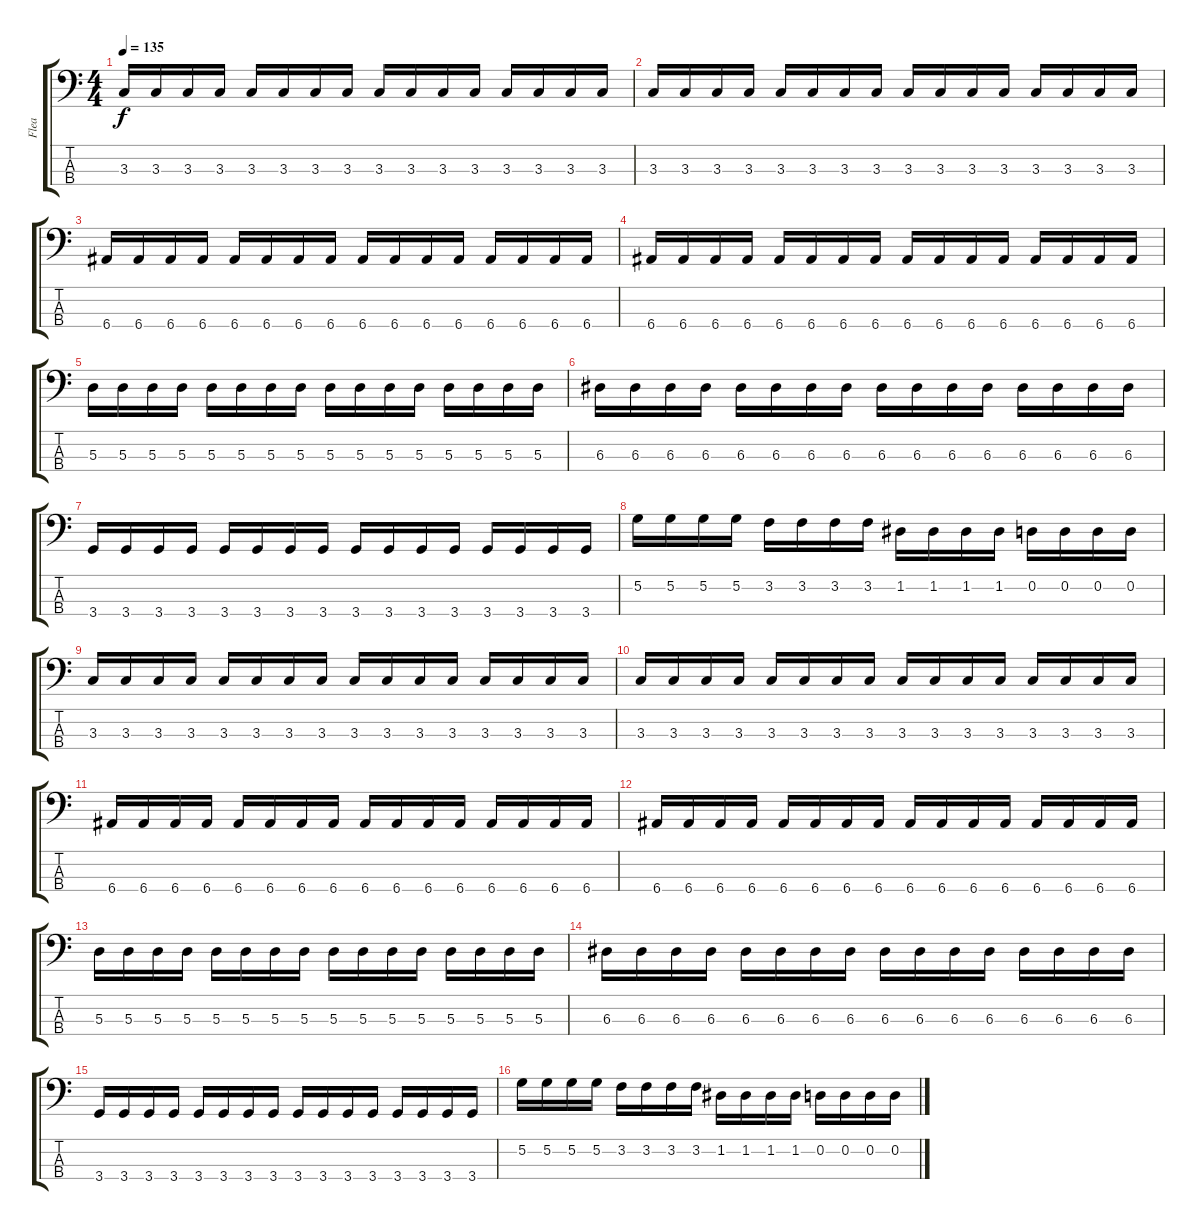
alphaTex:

\track ("Flea" "Flea") {instrument electricbasspick}
\staff {score tabs}
\tuning (G2 D2 A1 E1) {hide}
\ts (4 4)
\tempo 135
\clef f4
\ks c
3.3.16{dy f} 3.3.16 3.3.16 3.3.16 3.3.16 3.3.16 3.3.16 3.3.16 3.3.16 3.3.16 3.3.16 3.3.16 3.3.16 3.3.16 3.3.16 3.3.16 |
3.3.16 3.3.16 3.3.16 3.3.16 3.3.16 3.3.16 3.3.16 3.3.16 3.3.16 3.3.16 3.3.16 3.3.16 3.3.16 3.3.16 3.3.16 3.3.16 |
6.4.16 6.4.16 6.4.16 6.4.16 6.4.16 6.4.16 6.4.16 6.4.16 6.4.16 6.4.16 6.4.16 6.4.16 6.4.16 6.4.16 6.4.16 6.4.16 |
6.4.16 6.4.16 6.4.16 6.4.16 6.4.16 6.4.16 6.4.16 6.4.16 6.4.16 6.4.16 6.4.16 6.4.16 6.4.16 6.4.16 6.4.16 6.4.16 |
5.3.16 5.3.16 5.3.16 5.3.16 5.3.16 5.3.16 5.3.16 5.3.16 5.3.16 5.3.16 5.3.16 5.3.16 5.3.16 5.3.16 5.3.16 5.3.16 |
6.3.16 6.3.16 6.3.16 6.3.16 6.3.16 6.3.16 6.3.16 6.3.16 6.3.16 6.3.16 6.3.16 6.3.16 6.3.16 6.3.16 6.3.16 6.3.16 |
3.4.16 3.4.16 3.4.16 3.4.16 3.4.16 3.4.16 3.4.16 3.4.16 3.4.16 3.4.16 3.4.16 3.4.16 3.4.16 3.4.16 3.4.16 3.4.16 |
5.2.16 5.2.16 5.2.16 5.2.16 3.2.16 3.2.16 3.2.16 3.2.16 1.2.16 1.2.16 1.2.16 1.2.16 0.2.16 0.2.16 0.2.16 0.2.16 |
3.3.16 3.3.16 3.3.16 3.3.16 3.3.16 3.3.16 3.3.16 3.3.16 3.3.16 3.3.16 3.3.16 3.3.16 3.3.16 3.3.16 3.3.16 3.3.16 |
3.3.16 3.3.16 3.3.16 3.3.16 3.3.16 3.3.16 3.3.16 3.3.16 3.3.16 3.3.16 3.3.16 3.3.16 3.3.16 3.3.16 3.3.16 3.3.16 |
6.4.16 6.4.16 6.4.16 6.4.16 6.4.16 6.4.16 6.4.16 6.4.16 6.4.16 6.4.16 6.4.16 6.4.16 6.4.16 6.4.16 6.4.16 6.4.16 |
6.4.16 6.4.16 6.4.16 6.4.16 6.4.16 6.4.16 6.4.16 6.4.16 6.4.16 6.4.16 6.4.16 6.4.16 6.4.16 6.4.16 6.4.16 6.4.16 |
5.3.16 5.3.16 5.3.16 5.3.16 5.3.16 5.3.16 5.3.16 5.3.16 5.3.16 5.3.16 5.3.16 5.3.16 5.3.16 5.3.16 5.3.16 5.3.16 |
6.3.16 6.3.16 6.3.16 6.3.16 6.3.16 6.3.16 6.3.16 6.3.16 6.3.16 6.3.16 6.3.16 6.3.16 6.3.16 6.3.16 6.3.16 6.3.16 |
3.4.16 3.4.16 3.4.16 3.4.16 3.4.16 3.4.16 3.4.16 3.4.16 3.4.16 3.4.16 3.4.16 3.4.16 3.4.16 3.4.16 3.4.16 3.4.16 |
5.2.16 5.2.16 5.2.16 5.2.16 3.2.16 3.2.16 3.2.16 3.2.16 1.2.16 1.2.16 1.2.16 1.2.16 0.2.16 0.2.16 0.2.16 0.2.16
